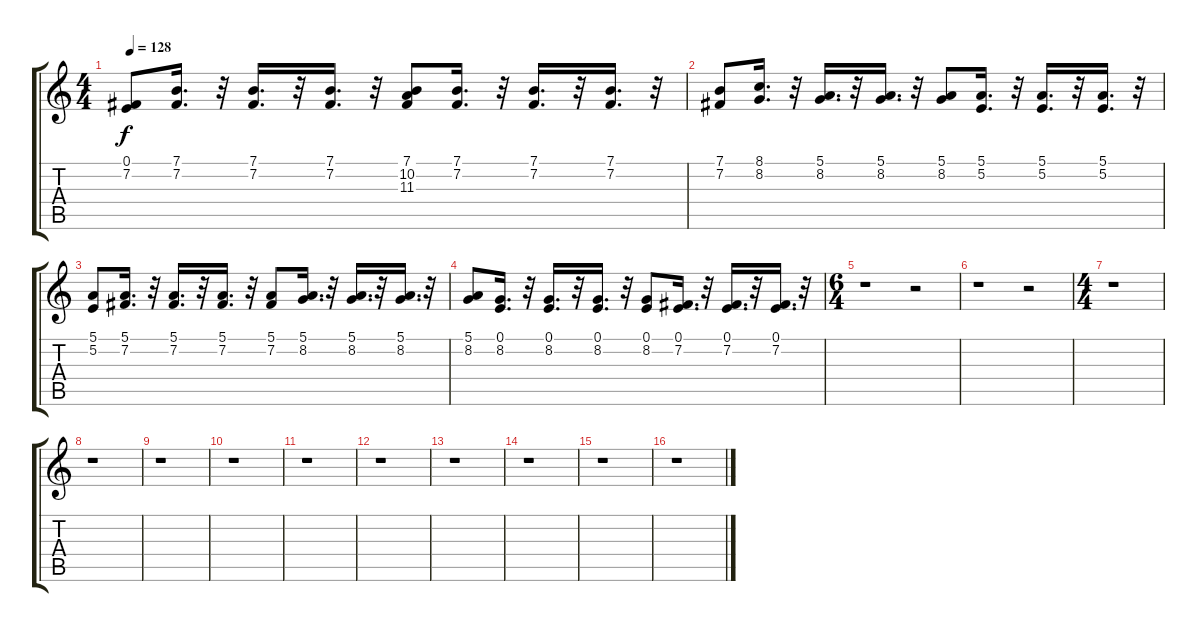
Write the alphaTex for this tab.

\track "" {instrument drawbarorgan}
\staff {score tabs}
\tuning (E4 B3 G3 D3 A2 E2) {hide}
\ts (4 4)
\tempo 128
\clef g2
\ks c
(0.1 7.2).8{dy f} (7.1 7.2).16{d} r.32 (7.1 7.2).16{d} r.32 (7.1 7.2).16{d} r.32 (7.1 10.2 11.3).8 (7.1 7.2).16{d} r.32 (7.1 7.2).16{d} r.32 (7.1 7.2).16{d} r.32 |
(7.1 7.2).8 (8.1 8.2).16{d} r.32 (5.1 8.2).16{d} r.32 (5.1 8.2).16{d} r.32 (5.1 8.2).8 (5.1 5.2).16{d} r.32 (5.1 5.2).16{d} r.32 (5.1 5.2).16{d} r.32 |
(5.1 5.2).8 (5.1 7.2).16{d} r.32 (5.1 7.2).16{d} r.32 (5.1 7.2).16{d} r.32 (5.1 7.2).8 (5.1 8.2).16{d} r.32 (5.1 8.2).16{d} r.32 (5.1 8.2).16{d} r.32 |
(5.1 8.2).8 (0.1 8.2).16{d} r.32 (0.1 8.2).16{d} r.32 (0.1 8.2).16{d} r.32 (0.1 8.2).8 (0.1 7.2).16{d} r.32 (0.1 7.2).16{d} r.32 (0.1 7.2).16{d} r.32 |
\ts (6 4)
r.1 r.2 |
r.1 r.2 |
\ts (4 4)
r.1 |
r.1 |
r.1 |
r.1 |
r.1 |
r.1 |
r.1 |
r.1 |
r.1 |
r.1
